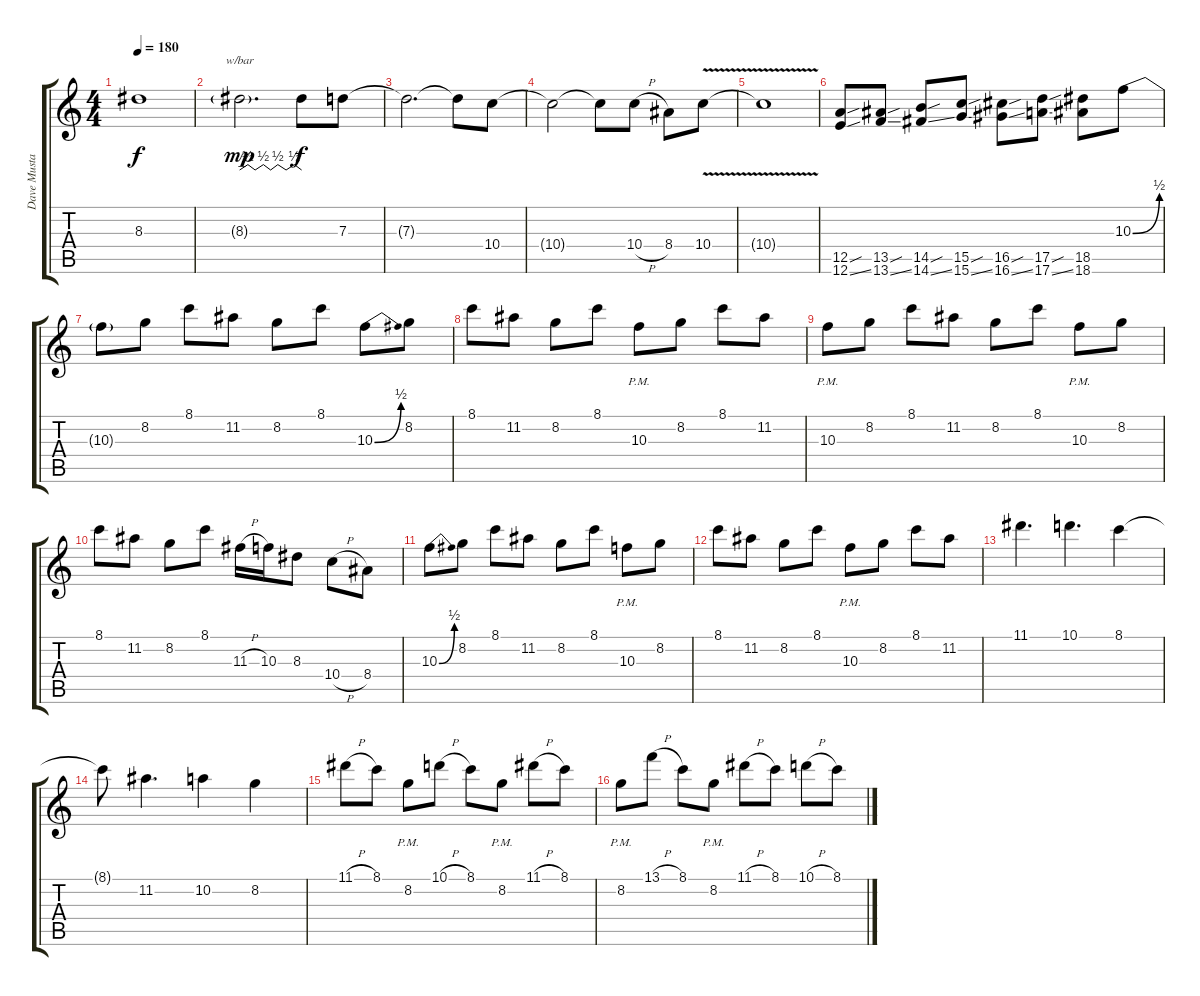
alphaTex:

\track ("Dave Mustaine" "Dave Musta") {instrument distortionguitar}
\staff {score tabs}
\tuning (E4 B3 G3 D3 A2 E2) {hide}
\ts (4 4)
\tempo 180
\clef g2
\ks c
8.3{t}.1{dy f} |
8.3{g}.2{d tbe (custom default 0 0 8 2 15 0 23 2 30 0 37 2 45 0 53 2 60 0) dy mp} 8.3{t}.8{dy f} 7.3.8 |
7.3{t}.2{d} 7.3{t}.8 10.4.8 |
10.4{t}.2 10.4{t}.8 10.4{h}.8 8.4.8 10.4{v}.8 |
10.4{t}.1 |
(12.5{sou} 12.6{ss}).8{instrument guitarfretnoise} (13.5{sou} 13.6{ss}).8{instrument guitarfretnoise} (14.5{sou} 14.6{ss}).8{instrument guitarfretnoise} (15.5{sou} 15.6{ss}).8{instrument guitarfretnoise} (16.5{sou} 16.6{ss}).8{instrument guitarfretnoise} (17.5{sou} 17.6{ss}).8{instrument guitarfretnoise} (18.5 18.6).8{instrument guitarfretnoise} 10.3{be (bend 0 0 60 2)}.8{volume 16 instrument distortionguitar} |
10.3{t}.8 8.2.8 8.1.8 11.2.8 8.2.8 8.1.8 10.3{be (bend 0 0 60 2)}.8 8.2.8 |
8.1.8 11.2.8 8.2.8 8.1.8 10.3{pm}.8 8.2.8 8.1.8 11.2.8 |
10.3{pm}.8 8.2.8 8.1.8 11.2.8 8.2.8 8.1.8 10.3{pm}.8 8.2.8 |
8.1.8 11.2.8 8.2.8 8.1.8 11.3{h}.16 10.3.16 8.3.8 10.4{h}.8 8.4.8 |
10.3{be (bend 0 0 60 2)}.8 8.2.8 8.1.8 11.2.8 8.2.8 8.1.8 10.3{pm}.8 8.2.8 |
8.1.8 11.2.8 8.2.8 8.1.8 10.3{pm}.8 8.2.8 8.1.8 11.2.8 |
11.1.4{d} 10.1.4{d} 8.1.4 |
8.1{t}.8 11.2.4{d} 10.2.4 8.2.4 |
11.1{h}.8 8.1.8 8.2{pm}.8 10.1{h}.8 8.1.8 8.2{pm}.8 11.1{h}.8 8.1.8 |
8.2{pm}.8 13.1{h}.8 8.1.8 8.2{pm}.8 11.1{h}.8 8.1.8 10.1{h}.8 8.1.8
